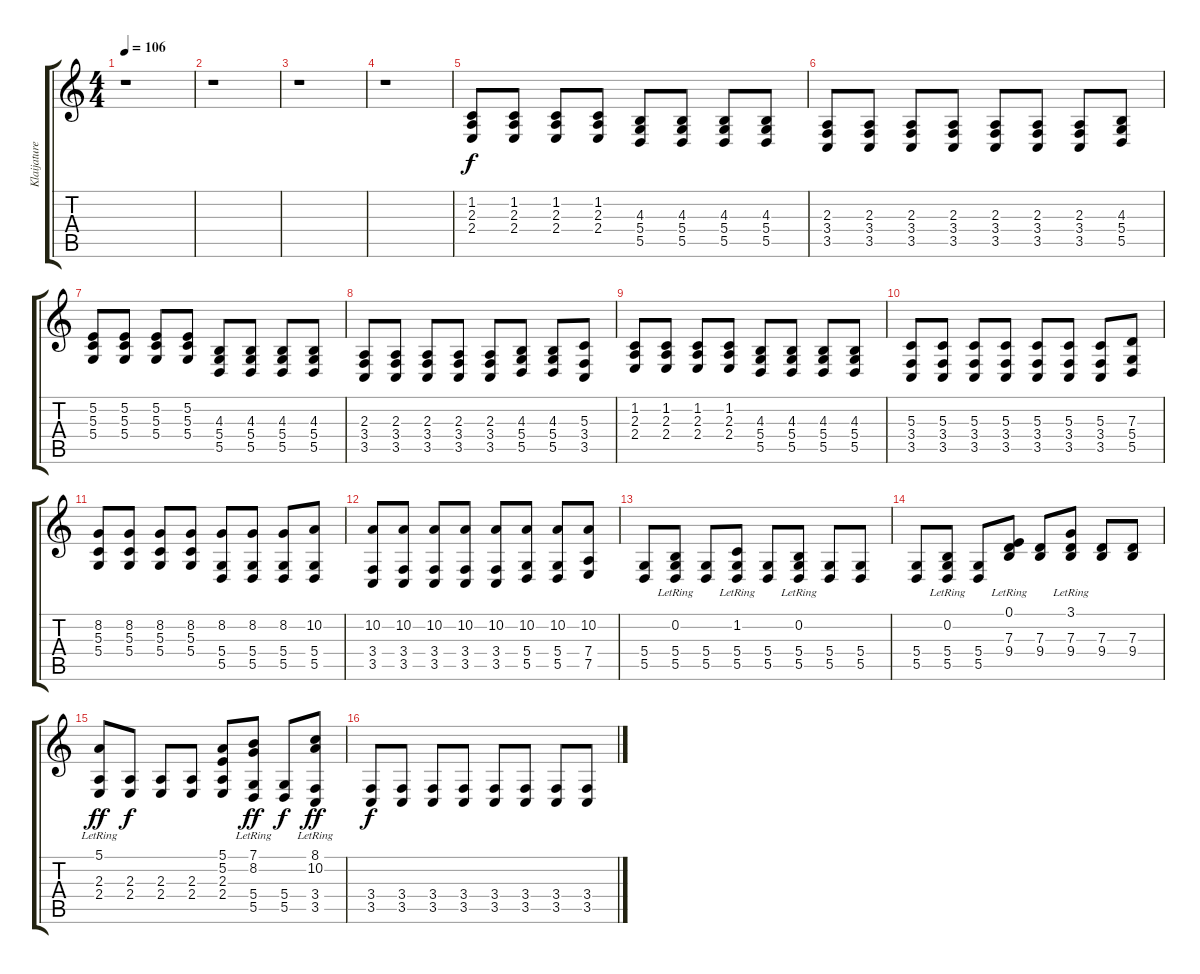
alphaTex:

\track ("Klaijature" "Klaijature") {instrument acousticgrandpiano}
\staff {score tabs}
\tuning (E4 B3 G3 D3 A2 E2) {hide}
\ts (4 4)
\tempo 106
\clef g2
\ks c
r.1{dy f} |
r.1 |
r.1 |
r.1 |
(1.2 2.3 2.4).8 (1.2 2.3 2.4).8 (1.2 2.3 2.4).8 (1.2 2.3 2.4).8 (4.3 5.4 5.5).8 (4.3 5.4 5.5).8 (4.3 5.4 5.5).8 (4.3 5.4 5.5).8 |
(2.3 3.4 3.5).8 (2.3 3.4 3.5).8 (2.3 3.4 3.5).8 (2.3 3.4 3.5).8 (2.3 3.4 3.5).8 (2.3 3.4 3.5).8 (2.3 3.4 3.5).8 (4.3 5.4 5.5).8 |
(5.2 5.3 5.4).8 (5.2 5.3 5.4).8 (5.2 5.3 5.4).8 (5.2 5.3 5.4).8 (4.3 5.4 5.5).8 (4.3 5.4 5.5).8 (4.3 5.4 5.5).8 (4.3 5.4 5.5).8 |
(2.3 3.4 3.5).8 (2.3 3.4 3.5).8 (2.3 3.4 3.5).8 (2.3 3.4 3.5).8 (2.3 3.4 3.5).8 (4.3 5.4 5.5).8 (4.3 5.4 5.5).8 (5.3 3.4 3.5).8 |
(1.2 2.3 2.4).8 (1.2 2.3 2.4).8 (1.2 2.3 2.4).8 (1.2 2.3 2.4).8 (4.3 5.4 5.5).8 (4.3 5.4 5.5).8 (4.3 5.4 5.5).8 (4.3 5.4 5.5).8 |
(5.3 3.4 3.5).8 (5.3 3.4 3.5).8 (5.3 3.4 3.5).8 (5.3 3.4 3.5).8 (5.3 3.4 3.5).8 (5.3 3.4 3.5).8 (5.3 3.4 3.5).8 (7.3 5.4 5.5).8 |
(8.2 5.3 5.4).8 (8.2 5.3 5.4).8 (8.2 5.3 5.4).8 (8.2 5.3 5.4).8 (8.2 5.4 5.5).8 (8.2 5.4 5.5).8 (8.2 5.4 5.5).8 (10.2 5.4 5.5).8 |
(10.2 3.4 3.5).8 (10.2 3.4 3.5).8 (10.2 3.4 3.5).8 (10.2 3.4 3.5).8 (10.2 3.4 3.5).8 (10.2 5.4 5.5).8 (10.2 5.4 5.5).8 (10.2 7.4 7.5).8 |
(5.4 5.5).8 (0.2{lr} 5.4 5.5).8 (5.4 5.5).8 (1.2{lr} 5.4 5.5).8 (5.4 5.5).8 (0.2{lr} 5.4 5.5).8 (5.4 5.5).8 (5.4 5.5).8 |
(5.4 5.5).8 (0.2{lr} 5.4 5.5).8 (5.4 5.5).8 (0.1{lr} 7.3 9.4).8 (7.3 9.4).8 (3.1{lr} 7.3 9.4).8 (7.3 9.4).8 (7.3 9.4).8 |
(5.1{lr} 2.3 2.4).8{dy ff} (2.3 2.4).8{dy f} (2.3 2.4).8 (2.3 2.4).8 (5.1 5.2 2.3 2.4).8 (7.1{lr} 8.2{lr} 5.4 5.5).8{dy ff} (5.4 5.5).8{dy f} (8.1{lr} 10.2{lr} 3.4 3.5).8{dy ff} |
(3.4 3.5).8{dy f} (3.4 3.5).8 (3.4 3.5).8 (3.4 3.5).8 (3.4 3.5).8 (3.4 3.5).8 (3.4 3.5).8 (3.4 3.5).8
